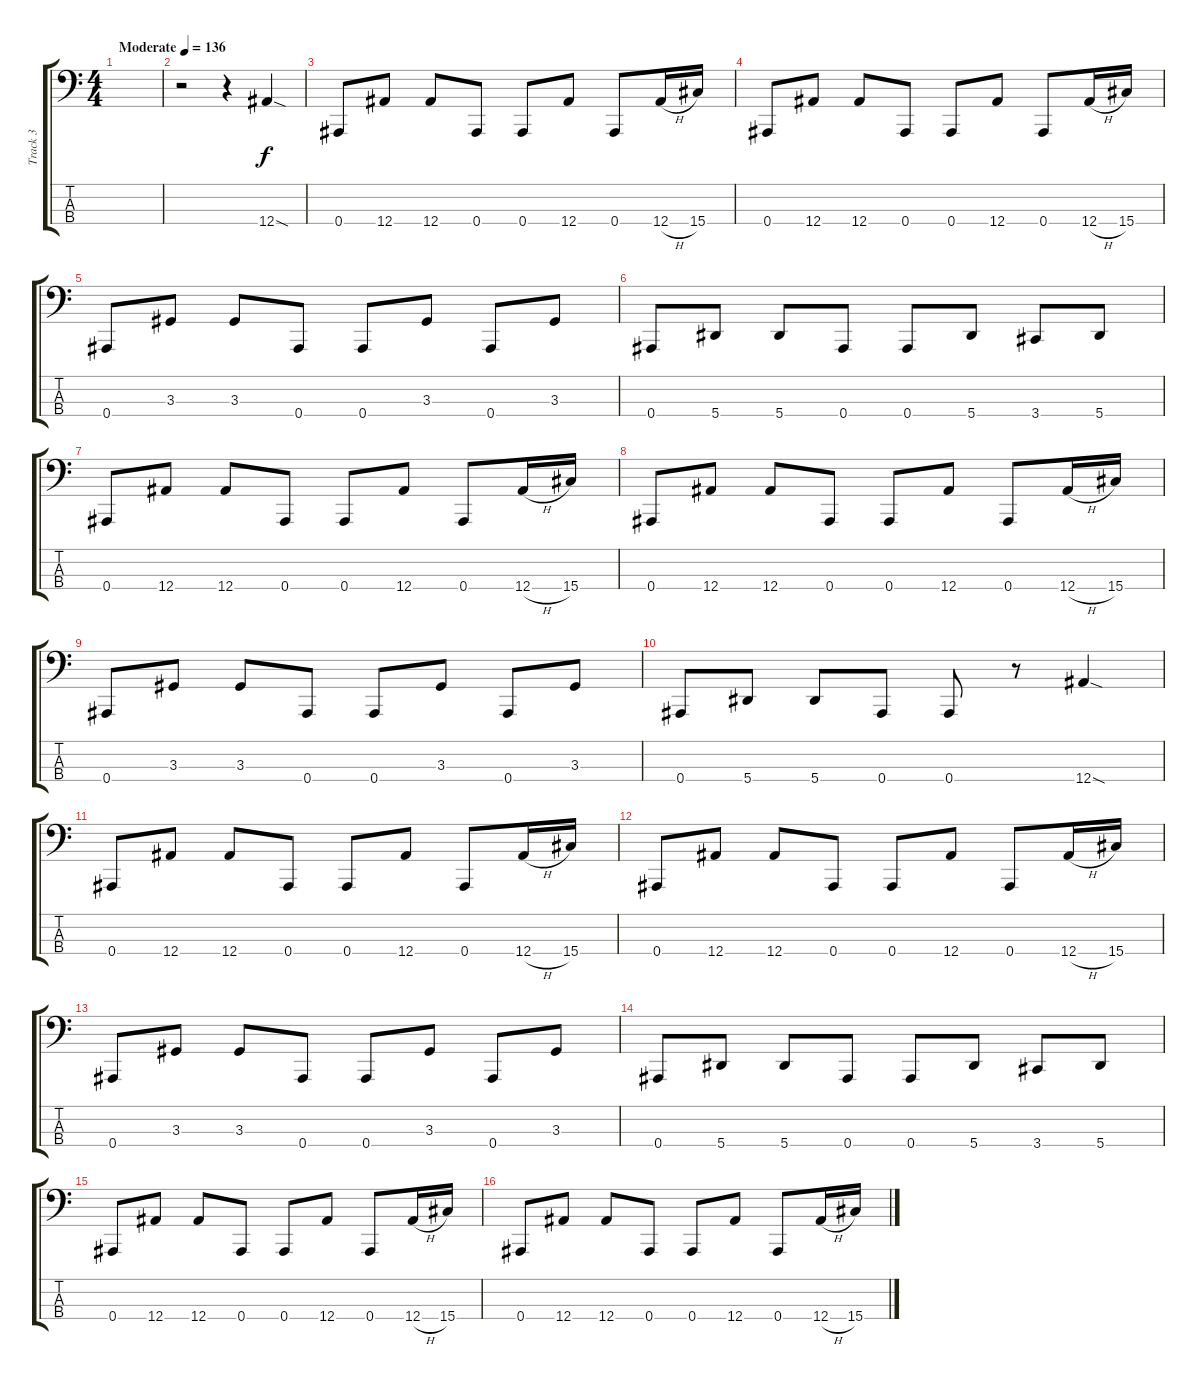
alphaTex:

\track ("Track 3" "Track 3") {instrument electricbasspick}
\staff {score tabs}
\tuning (Eb2 Bb1 F1 Bb0) {hide}
\ts (4 4)
\tempo (136 "Moderate")
\clef f4
\ks c
|
r.2 r.4 12.4{sod}.4 |
0.4.8 12.4.8 12.4.8 0.4.8 0.4.8 12.4.8 0.4.8 12.4{h}.16 15.4.16 |
0.4.8 12.4.8 12.4.8 0.4.8 0.4.8 12.4.8 0.4.8 12.4{h}.16 15.4.16 |
0.4.8 3.3.8 3.3.8 0.4.8 0.4.8 3.3.8 0.4.8 3.3.8 |
0.4.8 5.4.8 5.4.8 0.4.8 0.4.8 5.4.8 3.4.8 5.4.8 |
0.4.8 12.4.8 12.4.8 0.4.8 0.4.8 12.4.8 0.4.8 12.4{h}.16 15.4.16 |
0.4.8 12.4.8 12.4.8 0.4.8 0.4.8 12.4.8 0.4.8 12.4{h}.16 15.4.16 |
0.4.8 3.3.8 3.3.8 0.4.8 0.4.8 3.3.8 0.4.8 3.3.8 |
0.4.8 5.4.8 5.4.8 0.4.8 0.4.8 r.8 12.4{sod}.4 |
0.4.8 12.4.8 12.4.8 0.4.8 0.4.8 12.4.8 0.4.8 12.4{h}.16 15.4.16 |
0.4.8 12.4.8 12.4.8 0.4.8 0.4.8 12.4.8 0.4.8 12.4{h}.16 15.4.16 |
0.4.8 3.3.8 3.3.8 0.4.8 0.4.8 3.3.8 0.4.8 3.3.8 |
0.4.8 5.4.8 5.4.8 0.4.8 0.4.8 5.4.8 3.4.8 5.4.8 |
0.4.8 12.4.8 12.4.8 0.4.8 0.4.8 12.4.8 0.4.8 12.4{h}.16 15.4.16 |
0.4.8 12.4.8 12.4.8 0.4.8 0.4.8 12.4.8 0.4.8 12.4{h}.16 15.4.16
